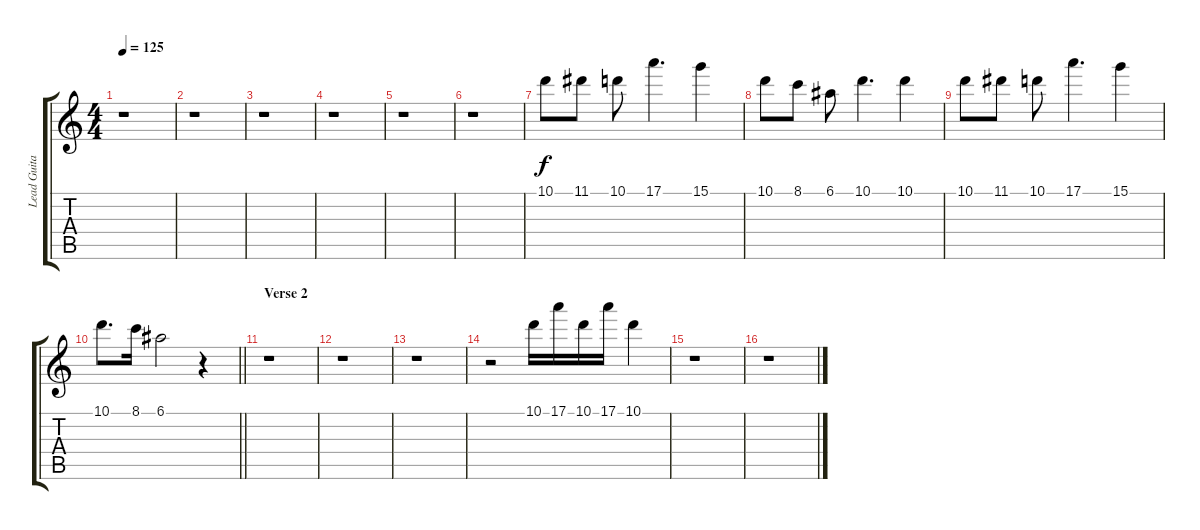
\track ("Lead Guitar Fills" "Lead Guita") {instrument distortionguitar}
\staff {score tabs}
\tuning (E4 B3 G3 D3 A2 E2) {hide}
\ts (4 4)
\tempo 125
\clef g2
\ks c
r.1{dy f} |
r.1 |
r.1 |
r.1 |
r.1 |
r.1 |
10.1.8 11.1.8 10.1.8 17.1.4{d} 15.1.4 |
10.1.8 8.1.8 6.1.8 10.1.4{d} 10.1.4 |
10.1.8 11.1.8 10.1.8 17.1.4{d} 15.1.4 |
\barLineRight lightlight
10.1.8{d} 8.1.16 6.1.2 r.4 |
\section ("" "Verse 2")
r.1 |
r.1 |
r.1 |
r.2 10.1.16 17.1.16 10.1.16 17.1.16 10.1.4 |
r.1 |
r.1
